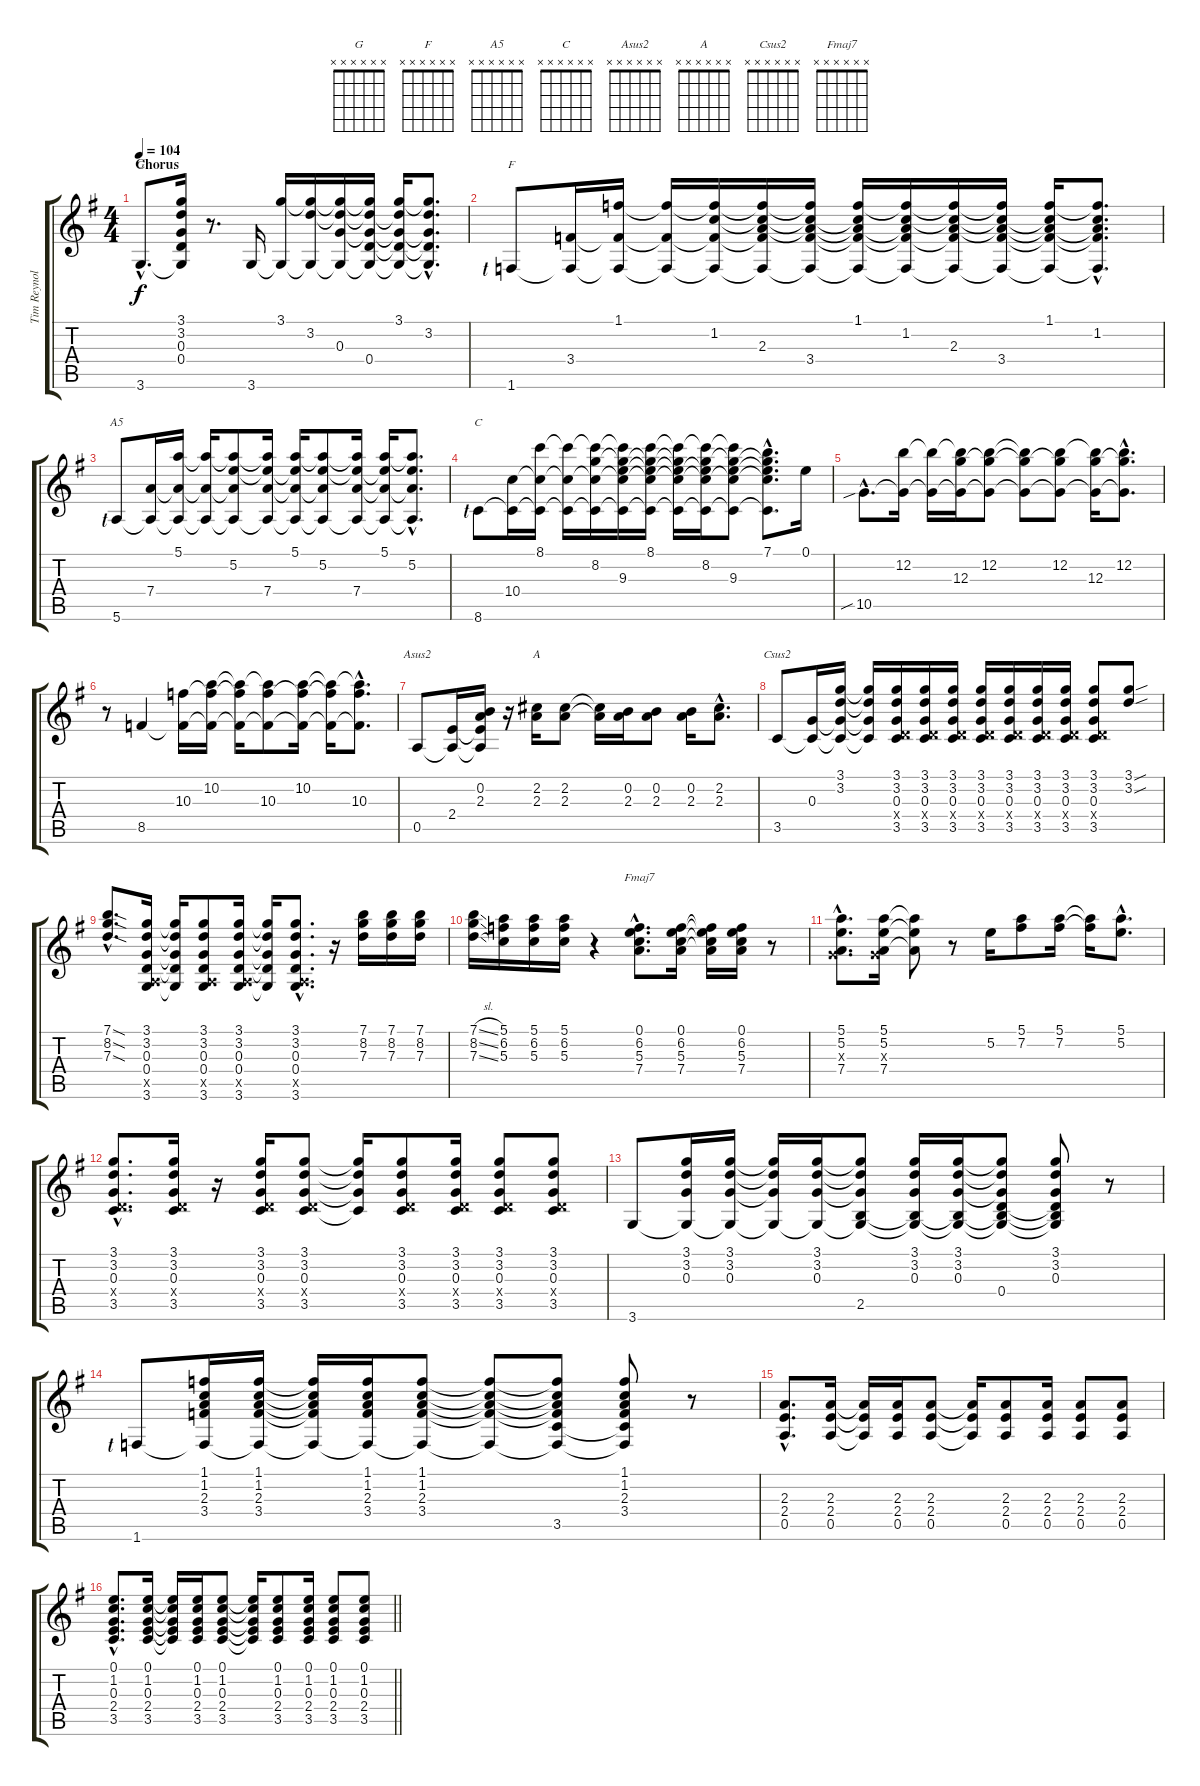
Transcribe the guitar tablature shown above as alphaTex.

\track ("Tim Reynolds" "Tim Reynol") {instrument acousticguitarsteel}
\staff {score tabs}
\tuning (E4 B3 G3 D3 A2 E2) {hide}
\chord ("G" x x x x x x)
\chord ("F" x x x x x x)
\chord ("A5" x x x x x x)
\chord ("C" x x x x x x)
\chord ("Asus2" x x x x x x)
\chord ("A" x x x x x x)
\chord ("Csus2" x x x x x x)
\chord ("Fmaj7" x x x x x x)
\ts (4 4)
\section ("" "Chorus")
\tempo 104
\clef g2
\ks eminor
3.6{hac}.8{d ch "G" dy f volume 10} (3.1 3.2 0.3 0.4 3.6{t}).16 r.8{d} 3.6.16 (3.1 3.6{t}).16 (3.1{t} 3.2 3.6{t}).16 (3.1{t} 3.2{t} 0.3 3.6{t}).16 (3.1{t} 3.2{t} 0.3{t} 0.4 3.6{t}).16 (3.1 3.2{t} 0.3{t} 0.4{t} 3.6{t}).16 (3.1{hac t} 3.2{hac} 0.3{hac t} 0.4{hac t} 3.6{hac t}).8{d} |
1.6{lf 1}.8{ch "F"} (3.4 1.6{t}).16 (1.1 3.4{t} 1.6{t}).16 (1.1{t} 3.4{t} 1.6{t}).16 (1.1{t} 1.2 3.4{t} 1.6{t}).16 (1.1{t} 1.2{t} 2.3 3.4{t} 1.6{t}).16 (1.1{t} 1.2{t} 2.3{t} 3.4 1.6{t}).16 (1.1 1.2{t} 2.3{t} 3.4{t} 1.6{t}).16 (1.1{t} 1.2 2.3{t} 3.4{t} 1.6{t}).16 (1.1{t} 1.2{t} 2.3 3.4{t} 1.6{t}).16 (1.1{t} 1.2{t} 2.3{t} 3.4 1.6{t}).16 (1.1 1.2{t} 2.3{t} 3.4{t} 1.6{t}).16 (1.1{hac t} 1.2{hac} 2.3{hac t} 3.4{hac t} 1.6{hac t}).8{d} |
5.6{lf 1}.8{ch "A5"} (7.4 5.6{t}).16 (5.1 7.4{t} 5.6{t}).16 (5.1{t} 7.4{t} 5.6{t}).16 (5.1{t} 5.2 7.4{t} 5.6{t}).8 (5.1{t} 5.2{t} 7.4 5.6{t}).16 (5.1 5.2{t} 7.4{t} 5.6{t}).16 (5.1{t} 5.2 7.4{t} 5.6{t}).8 (5.1{t} 5.2{t} 7.4 5.6{t}).16 (5.1 5.2{t} 7.4{t} 5.6{t}).16 (5.1{hac t} 5.2{hac} 7.4{hac t} 5.6{hac t}).8{d} |
8.6{lf 1}.8{ch "C"} (10.4 8.6{t}).16 (8.1 10.4{t} 8.6{t}).16 (8.1{t} 10.4{t} 8.6{t}).16 (8.1{t} 8.2 10.4{t} 8.6{t}).16 (8.1{t} 8.2{t} 9.3 10.4{t} 8.6{t}).16 (8.1 8.2{t} 9.3{t} 10.4{t} 8.6{t}).16 (8.1{t} 8.2{t} 9.3{t} 10.4{t} 8.6{t}).16 (8.1{t} 8.2 9.3{t} 10.4{t} 8.6{t}).16 (8.1{t} 8.2{t} 9.3 10.4{t} 8.6{t}).8 (7.1{hac} 8.2{hac t} 9.3{hac t} 10.4{hac t} 8.6{hac t}).8{d} 0.1.16 |
10.5{sib hac}.8{d} (12.2 10.5{t}).16 (12.2{t} 10.5{t}).16 (12.2{t} 12.3 10.5{t}).16 (12.2 12.3{t} 10.5{t}).8 (12.2{t} 12.3{t} 10.5{t}).8 (12.2 12.3{t} 10.5{t}).8 (12.2{t} 12.3 10.5{t}).16 (12.2{hac} 12.3{hac t} 10.5{hac t}).8{d} |
r.8 8.5.4 (10.3 8.5{t}).16 (10.2 10.3{t} 8.5{t}).16 (10.2{t} 10.3{t} 8.5{t}).16 (10.2{t} 10.3 8.5{t}).8 (10.2 10.3{t} 8.5{t}).16 (10.2{t} 10.3{t} 8.5{t}).16 (10.2{hac t} 10.3{hac} 8.5{hac t}).8{d} |
0.5.8{ch "Asus2"} (2.4 0.5{t}).16 (0.2 2.3 2.4{t} 0.5{t}).16 r.16 (2.2 2.3).16{ch "A"} (2.2 2.3).8 (2.2{t} 2.3{t}).16 (0.2 2.3).16 (0.2 2.3).8 (0.2 2.3).16 (2.2{hac} 2.3{hac}).8{d} |
3.5.8{ch "Csus2"} (0.3 3.5{t}).16 (3.1 3.2 0.3{t} 3.5{t}).16 (3.1{t} 3.2{t} 0.3{t} 3.5{t}).16 (3.1 3.2 0.3 0.4{x} 3.5).16 (3.1 3.2 0.3 0.4{x} 3.5).16 (3.1 3.2 0.3 0.4{x} 3.5).16 (3.1 3.2 0.3 0.4{x} 3.5).16 (3.1 3.2 0.3 0.4{x} 3.5).16 (3.1 3.2 0.3 0.4{x} 3.5).16 (3.1 3.2 0.3 0.4{x} 3.5).16 (3.1 3.2 0.3 0.4{x} 3.5).8 (3.1{sou} 3.2{sou}).8 |
(7.1{sod hac} 8.2{sod hac} 7.3{sod hac}).8{d} (3.1 3.2 0.3 0.4 0.5{x} 3.6).16 (3.1{t} 3.2{t} 0.3{t} 0.4{t} 3.6{t}).16 (3.1 3.2 0.3 0.4 0.5{x} 3.6).8 (3.1 3.2 0.3 0.4 0.5{x} 3.6).16 (3.1{t} 3.2{t} 0.3{t} 0.4{t} 3.6{t}).16 (3.1{hac} 3.2{hac} 0.3{hac} 0.4{hac} 0.5{hac x} 3.6{hac}).8{d} r.16 (7.1 8.2 7.3).16 (7.1 8.2 7.3).16 (7.1 8.2 7.3).16 |
(7.1{sl} 8.2{sl} 7.3{sl}).16 (5.1 6.2 5.3).16 (5.1 6.2 5.3).16 (5.1 6.2 5.3).16 r.4 (0.1{hac} 6.2{hac} 5.3{hac} 7.4{hac}).8{d ch "Fmaj7"} (0.1 6.2 5.3 7.4).16 (0.1{t} 6.2{t} 5.3{t} 7.4{t}).16 (0.1 6.2 5.3 7.4).16 r.8 |
(5.1{hac} 5.2{hac} 0.3{hac x} 7.4{hac}).8{d} (5.1 5.2 0.3{x} 7.4).16 (5.1{t} 5.2{t} 7.4{t}).8 r.8 5.2.16 (5.1 7.2).8 (5.1 7.2).16 (5.1{t} 7.2{t}).16 (5.1{hac} 5.2{hac}).8{d} |
(3.1{hac} 3.2{hac} 0.3{hac} 0.4{hac x} 3.5{hac}).8{d} (3.1 3.2 0.3 0.4{x} 3.5).16 r.16 (3.1 3.2 0.3 0.4{x} 3.5).16 (3.1 3.2 0.3 0.4{x} 3.5).8 (3.1{t} 3.2{t} 0.3{t} 3.5{t}).16 (3.1 3.2 0.3 0.4{x} 3.5).8 (3.1 3.2 0.3 0.4{x} 3.5).16 (3.1 3.2 0.3 0.4{x} 3.5).8 (3.1 3.2 0.3 0.4{x} 3.5).8 |
3.6.8 (3.1 3.2 0.3 3.6{t}).16 (3.1 3.2 0.3 3.6{t}).16 (3.1{t} 3.2{t} 0.3{t} 3.6{t}).16 (3.1 3.2 0.3 3.6{t}).16 (3.1{t} 3.2{t} 0.3{t} 2.5 3.6{t}).8 (3.1 3.2 0.3 2.5{t} 3.6{t}).16 (3.1 3.2 0.3 2.5{t} 3.6{t}).16 (3.1{t} 3.2{t} 0.3{t} 0.4 2.5{t} 3.6{t}).8 (3.1 3.2 0.3 0.4{t} 2.5{t} 3.6{t}).8 r.8 |
1.6{lf 1}.8 (1.1 1.2 2.3 3.4 1.6{t}).16 (1.1 1.2 2.3 3.4 1.6{t}).16 (1.1{t} 1.2{t} 2.3{t} 3.4{t} 1.6{t}).16 (1.1 1.2 2.3 3.4 1.6{t}).16 (1.1 1.2 2.3 3.4 1.6{t}).8 (1.1{t} 1.2{t} 2.3{t} 3.4{t} 1.6{t}).8 (1.1{t} 1.2{t} 2.3{t} 3.4{t} 3.5 1.6{t}).8 (1.1 1.2 2.3 3.4 3.5{t} 1.6{t}).8 r.8 |
(2.3{hac} 2.4{hac} 0.5{hac}).8{d} (2.3 2.4 0.5).16 (2.3{t} 2.4{t} 0.5{t}).16 (2.3 2.4 0.5).16 (2.3 2.4 0.5).8 (2.3{t} 2.4{t} 0.5{t}).16 (2.3 2.4 0.5).8 (2.3 2.4 0.5).16 (2.3 2.4 0.5).8 (2.3 2.4 0.5).8 |
\barLineRight lightlight
(0.1{hac} 1.2{hac} 0.3{hac} 2.4{hac} 3.5{hac}).8{d} (0.1 1.2 0.3 2.4 3.5).16 (0.1{t} 1.2{t} 0.3{t} 2.4{t} 3.5{t}).16 (0.1 1.2 0.3 2.4 3.5).16 (0.1 1.2 0.3 2.4 3.5).8 (0.1{t} 1.2{t} 0.3{t} 2.4{t} 3.5{t}).16 (0.1 1.2 0.3 2.4 3.5).8 (0.1 1.2 0.3 2.4 3.5).16 (0.1 1.2 0.3 2.4 3.5).8 (0.1 1.2 0.3 2.4 3.5).8
